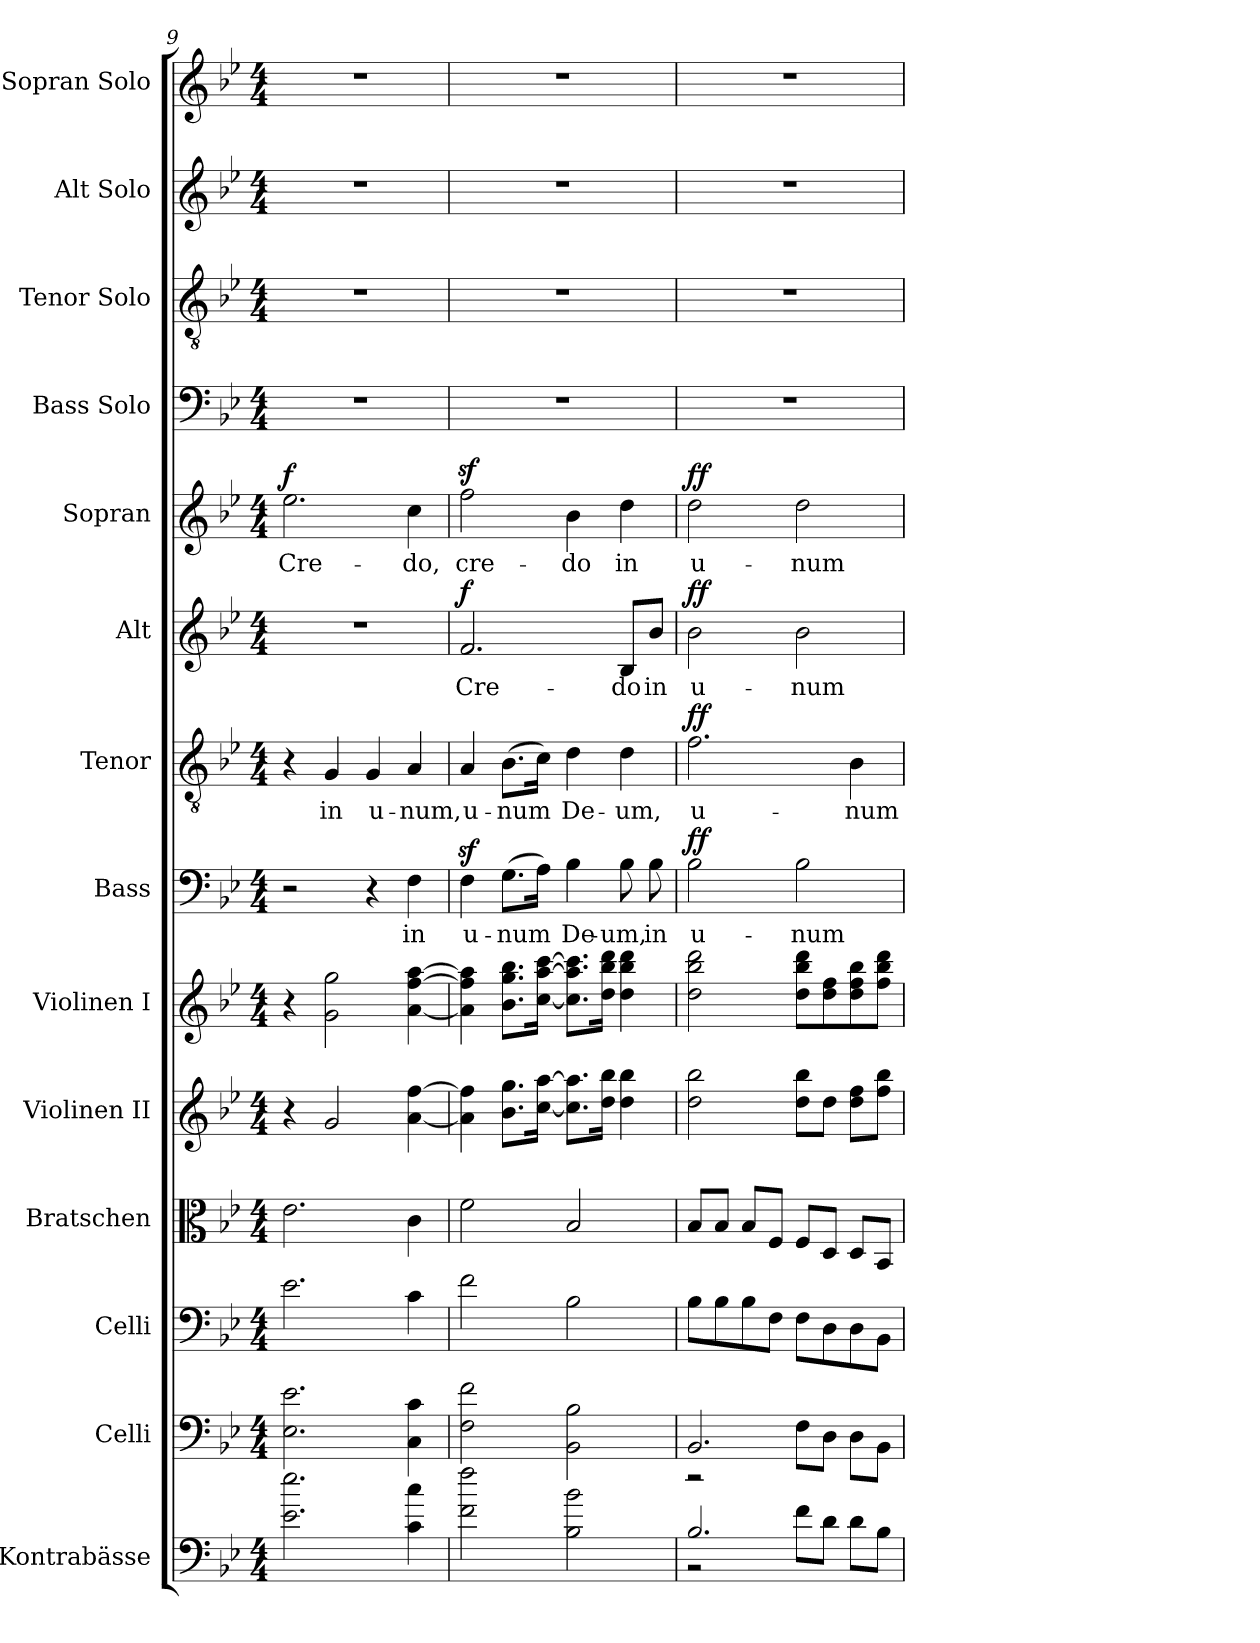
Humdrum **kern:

**kern	**kern	**kern	**kern	**kern	**kern	**kern	**text	**dynam	**kern	**text	**dynam	**kern	**text	**dynam	**kern	**text	**dynam	**kern	**kern	**kern	**kern
*part14	*part13	*part12	*part11	*part10	*part9	*part8	*part8	*part8	*part7	*part7	*part7	*part6	*part6	*part6	*part5	*part5	*part5	*part4	*part3	*part2	*part1
*staff14	*staff13	*staff12	*staff11	*staff10	*staff9	*staff8	*staff8	*staff8	*staff7	*staff7	*staff7	*staff6	*staff6	*staff6	*staff5	*staff5	*staff5	*staff4	*staff3	*staff2	*staff1
*I"Kontrabässe	*I"Celli	*I"Celli	*I"Bratschen	*I"Violinen II	*I"Violinen I	*I"Bass	*	*	*I"Tenor	*	*	*I"Alt	*	*	*I"Sopran	*	*	*I"Bass Solo	*I"Tenor Solo	*I"Alt Solo	*I"Sopran Solo
*	*I'Cl.	*	*	*	*I'Vl.	*I'B.	*	*	*I'T.	*	*	*I'A.	*	*	*I'S.	*	*	*I'B.S.	*I'T.S.	*I'A.S.	*I'S.S.
!!LO:LB:g=z
*clefF4	*clefF4	*clefF4	*clefC3	*clefG2	*clefG2	*clefF4	*	*	*clefGv2	*	*	*clefG2	*	*	*clefG2	*	*	*clefF4	*clefGv2	*clefG2	*clefG2
*ITrd7c12	*	*	*	*	*	*	*	*	*	*	*	*	*	*	*	*	*	*	*	*	*
*k[b-e-]	*k[b-e-]	*k[b-e-]	*k[b-e-]	*k[b-e-]	*k[b-e-]	*k[b-e-]	*	*	*k[b-e-]	*	*	*k[b-e-]	*	*	*k[b-e-]	*	*	*k[b-e-]	*k[b-e-]	*k[b-e-]	*k[b-e-]
*B-:	*B-:	*B-:	*B-:	*B-:	*B-:	*B-:	*	*	*B-:	*	*	*B-:	*	*	*B-:	*	*	*B-:	*B-:	*B-:	*B-:
*M4/4	*M4/4	*M4/4	*M4/4	*M4/4	*M4/4	*M4/4	*	*	*M4/4	*	*	*M4/4	*	*	*M4/4	*	*	*M4/4	*M4/4	*M4/4	*M4/4
=9	=9	=9	=9	=9	=9	=9	=9	=9	=9	=9	=9	=9	=9	=9	=9	=9	=9	=9	=9	=9	=9
!	!	!	!	!	!	!	!	!	!	!	!	!	!	!	!	!LO:LY:b	!LO:DY:a	!	!	!	!
2.E-\ 2.e-\	2.E-\ 2.e-\	2.e-\	2.e-\	4r	4r	2r	.	.	4r	.	.	1r	.	.	2.ee-\	-Cre-	f	1r	1r	1r	1r
!	!	!	!	!	!	!	!	!	!	!LO:LY:b	!	!	!	!	!	!	!	!	!	!	!
.	.	.	.	2g/	2g\ 2gg\	.	.	.	4G/	in	.	.	.	.	.	.	.	.	.	.	.
!	!	!	!	!	!	!	!	!	!	!LO:LY:b	!	!	!	!	!	!	!	!	!	!	!
.	.	.	.	.	.	4r	.	.	4G/	-u-	.	.	.	.	.	.	.	.	.	.	.
!	!	!	!	!	!	!	!LO:LY:b	!	!	!LO:LY:b	!	!	!	!	!	!LO:LY:b	!	!	!	!	!
4C\ 4c\	4C\ 4c\	4c\	4c\	[4a\ [4ff\	[4a\ [4ff\ [4aa\	4F\	in	.	4A/	num,	.	.	.	.	4cc\	do,	.	.	.	.	.
=10	=10	=10	=10	=10	=10	=10	=10	=10	=10	=10	=10	=10	=10	=10	=10	=10	=10	=10	=10	=10	=10
!	!	!	!	!	!	!	!LO:LY:b	!	!	!LO:LY:b	!	!	!LO:LY:b	!LO:DY:a	!	!LO:LY:b	!	!	!	!	!
2F\ 2f\	2F\ 2f\	2f\	2f\	4a\] 4ff\]	4a\] 4ff\] 4aa\]	4Fz>\	-u-	.	4A/	-u-	.	2.f/	-Cre-	f	2ffz>\	-cre-	.	1r	1r	1r	1r
!	!	!	!	!	!	!	!LO:LY:b	!	!	!LO:LY:b	!	!	!	!	!	!	!	!	!	!	!
.	.	.	.	8.b-\ 8.gg\L	8.b-\ 8.gg\ 8.bb-\L	(>8.G\L	num	.	(>8.B-\L	num	.	.	.	.	.	.	.	.	.	.	.
.	.	.	.	[16cc\ [16aa\Jk	[16cc\ [16aa\ [16ccc\Jk	16A\Jk)	.	.	16c\Jk)	.	.	.	.	.	.	.	.	.	.	.	.
!	!	!	!	!	!	!	!LO:LY:b	!	!	!LO:LY:b	!	!	!	!	!	!LO:LY:b	!	!	!	!	!
2BB-\ 2B-\	2BB-\ 2B-\	2B-\	2B-/	8.cc]\ 8.aa]\L	8.cc\] 8.aa\] 8.ccc\]L	4B-\	-De-	.	4d\	De-	.	.	.	.	4b-\	do	.	.	.	.	.
.	.	.	.	16dd\ 16bb-\Jk	16dd\ 16bb-\ 16ddd\Jk	.	.	.	.	.	.	.	.	.	.	.	.	.	.	.	.
!	!	!	!	!	!	!	!LO:LY:b	!	!	!LO:LY:b	!	!	!LO:LY:b	!	!	!LO:LY:b	!	!	!	!	!
.	.	.	.	4dd\ 4bb-\	4dd\ 4bb-\ 4ddd\	8B-\	um,	.	4d\	um,	.	8B-/L	do	.	4dd\	in	.	.	.	.	.
!	!	!	!	!	!	!	!LO:LY:b	!	!	!	!	!	!LO:LY:b	!	!	!	!	!	!	!	!
.	.	.	.	.	.	8B-\	in	.	.	.	.	8b-/J	in	.	.	.	.	.	.	.	.
=11	=11	=11	=11	=11	=11	=11	=11	=11	=11	=11	=11	=11	=11	=11	=11	=11	=11	=11	=11	=11	=11
*^	*^	*	*	*	*	*	*	*	*	*	*	*	*	*	*	*	*	*	*	*	*
!	!	!	!	!	!	!	!	!	!LO:LY:b	!LO:DY:a	!	!LO:LY:b	!LO:DY:a	!	!LO:LY:b	!LO:DY:a	!	!LO:LY:b	!LO:DY:a	!	!	!	!
2.BB-/	2r	2.BB-/	2r	8B-\L	8B-/L	2dd\ 2bb-\	2dd\ 2bb-\ 2ddd\	2B-\	-u-	ff	2.f\	-u-	ff	2b-\	-u-	ff	2dd\	-u-	ff	1r	1r	1r	1r
.	.	.	.	8B-\	8B-/J	.	.	.	.	.	.	.	.	.	.	.	.	.	.	.	.	.	.
.	.	.	.	8B-\	8B-/L	.	.	.	.	.	.	.	.	.	.	.	.	.	.	.	.	.	.
.	.	.	.	8F\J	8F/J	.	.	.	.	.	.	.	.	.	.	.	.	.	.	.	.	.	.
!	!	!	!	!	!	!	!	!	!LO:LY:b	!	!	!	!	!	!LO:LY:b	!	!	!LO:LY:b	!	!	!	!	!
.	8F\L	.	8F\L	8F\L	8F/L	8dd\ 8bb-\L	8dd\ 8bb-\ 8ddd\L	2B-\	num	.	.	.	.	2b-\	num	.	2dd\	num	.	.	.	.	.
.	8D\J	.	8D\J	8D\	8D/J	8dd\J	8dd\ 8ff\	.	.	.	.	.	.	.	.	.	.	.	.	.	.	.	.
!	!	!	!	!	!	!	!	!	!	!	!	!LO:LY:b	!	!	!	!	!	!	!	!	!	!	!
4ryy	8D\L	4ryy	8D\L	8D\	8D/L	8dd\ 8ff\L	8dd\ 8ff\ 8bb-\	.	.	.	4B-\	num	.	.	.	.	.	.	.	.	.	.	.
.	8BB-\J	.	8BB-\J	8BB-\J	8BB-/J	8ff\ 8bb-\J	8ff\ 8bb-\ 8ddd\J	.	.	.	.	.	.	.	.	.	.	.	.	.	.	.	.
*v	*v	*	*	*	*	*	*	*	*	*	*	*	*	*	*	*	*	*	*	*	*	*	*
*	*v	*v	*	*	*	*	*	*	*	*	*	*	*	*	*	*	*	*	*	*	*	*
=	=	=	=	=	=	=	=	=	=	=	=	=	=	=	=	=	=	=	=	=	=
*-	*-	*-	*-	*-	*-	*-	*-	*-	*-	*-	*-	*-	*-	*-	*-	*-	*-	*-	*-	*-	*-
